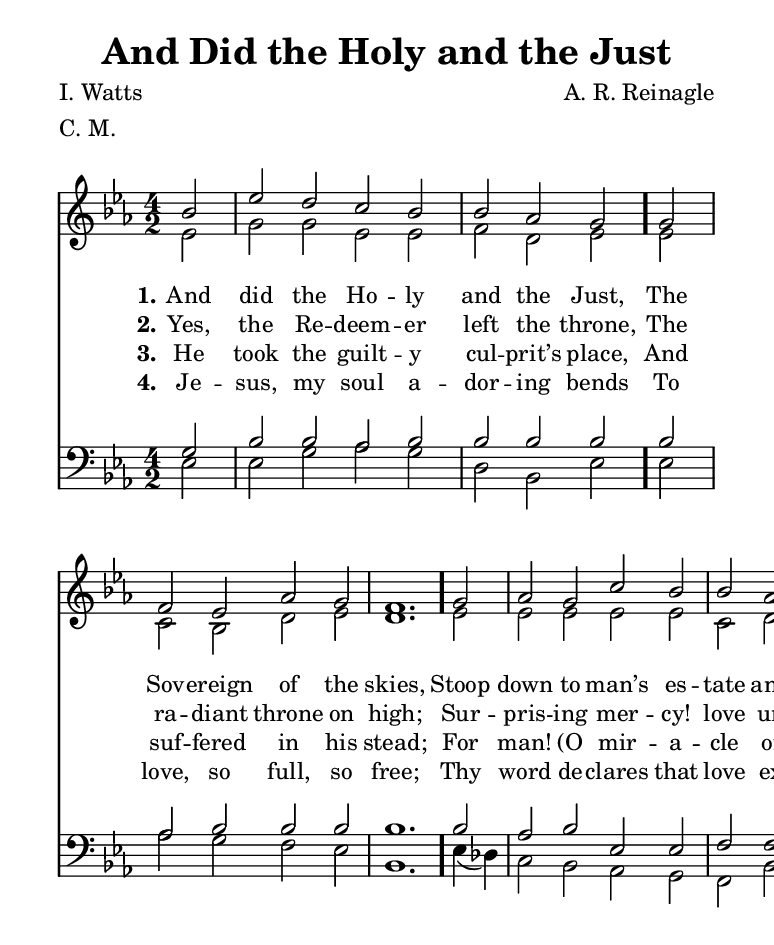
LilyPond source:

\include "common/global.ily"
\paper {
  \include "common/paper.ily"
  %ragged-bottom = ##t
  ragged-last-bottom = ##t
  %systems-per-page = ##f
  %page-count = ##f
  system-count = 2
}

\header{
  hymnnumber = "147"
  title = "And Did the Holy and the Just"
  tunename = "St. Peter"
  meter = "C. M."
  poet = "I. Watts"
  composer = "A. R. Reinagle"
  %copyright = ""
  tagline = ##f
}

% for fermata in MIDI
ta = { \tempo 2=80 }
tb = { \tempo 2=40 }

global = {
  \include "common/overrides.ily"
  \override Staff.TimeSignature.style = #'()
  \time 4/2
  \override Score.MetronomeMark.transparent = ##t % hide all fermata changes too
  \ta
  \key ees \major
  \partial 2
  \autoBeamOff
}

notesSoprano = {
\global
\relative c'' {

  bes2 | ees d c bes | bes aes g
  g | f ees aes g | f1.
  g2 | aes g c bes | bes aes g
  ees | g f ees d | ees1.
  \bar "|."

}
}

notesAlto = {
\global
\relative e' {

  ees2 | g g ees ees | f d ees
  ees | c bes d ees | d1.
  ees2 | ees ees ees ees | c d ees
  c | ees c bes bes | bes1.

}
}

notesTenor = {
\global
\relative a {

  g2 | bes bes aes bes | bes bes bes
  bes | aes bes bes bes | bes1.
  bes2 | aes bes ees, ees | f f ees
  g | bes aes g f4( aes) | g1.

}
}

notesBass = {
\global
\relative f {

  ees2 | ees g aes g | d bes ees
  ees | aes g f ees | bes1.
  ees4( des) | c2 bes aes g | f bes c
  c | g aes bes bes | ees1.

}
}

wordsA = \lyricmode {
\set stanza = "1."

And did the Ho -- ly and the Just, \bar "."
The Sov -- ereign of the skies, \bar "."
Stoop down to man’s es -- tate and dust \bar "."
That guilt -- y worms might rise? \bar "."

}

wordsB = \lyricmode {
\set stanza = "2."

Yes, the Re -- deem -- er left the throne,
The ra -- diant throne on high;
Sur -- pris -- ing mer -- cy! love un -- known!
To suf -- fer, bleed and die.

}

wordsC = \lyricmode {
\set stanza = "3."

He took the guilt -- y cul -- prit’s place,
And suf -- fered in his stead;
For man! (O mir -- a -- cle of grace!)
For man the Sav -- iour bled.

}

wordsD = \lyricmode {
\set stanza = "4."

Je -- sus, my soul a -- dor -- ing bends
To love, so full, so free;
Thy word de -- clares that love ex -- tends,
In sav -- ing power, to me.

}

\score {
  \context ChoirStaff <<
    \context Staff = upper <<
      \set ChoirStaff.systemStartDelimiter = #'SystemStartBar
      \context Voice  = sopranos { \voiceOne << \notesSoprano >> }
      \context Voice  = altos { \voiceTwo << \notesAlto >> }
      \context Lyrics = one   \lyricsto sopranos \wordsA
      \context Lyrics = two   \lyricsto sopranos \wordsB
      \context Lyrics = three \lyricsto sopranos \wordsC
      \context Lyrics = four  \lyricsto sopranos \wordsD
    >>
    \context Staff = men <<
      \clef bass
      \context Voice  = tenors { \voiceOne << \notesTenor >> }
      \context Voice  = basses { \voiceTwo << \notesBass >> }
    >>
  >>
  \layout {
    \include "common/layout.ily"
  }
  \midi{
    \include "common/midi.ily"
  }
}

\version "2.18.0"  % necessary for upgrading to future LilyPond versions.

% vi:set et ts=2 sw=2 ai nocindent syntax=lilypond
